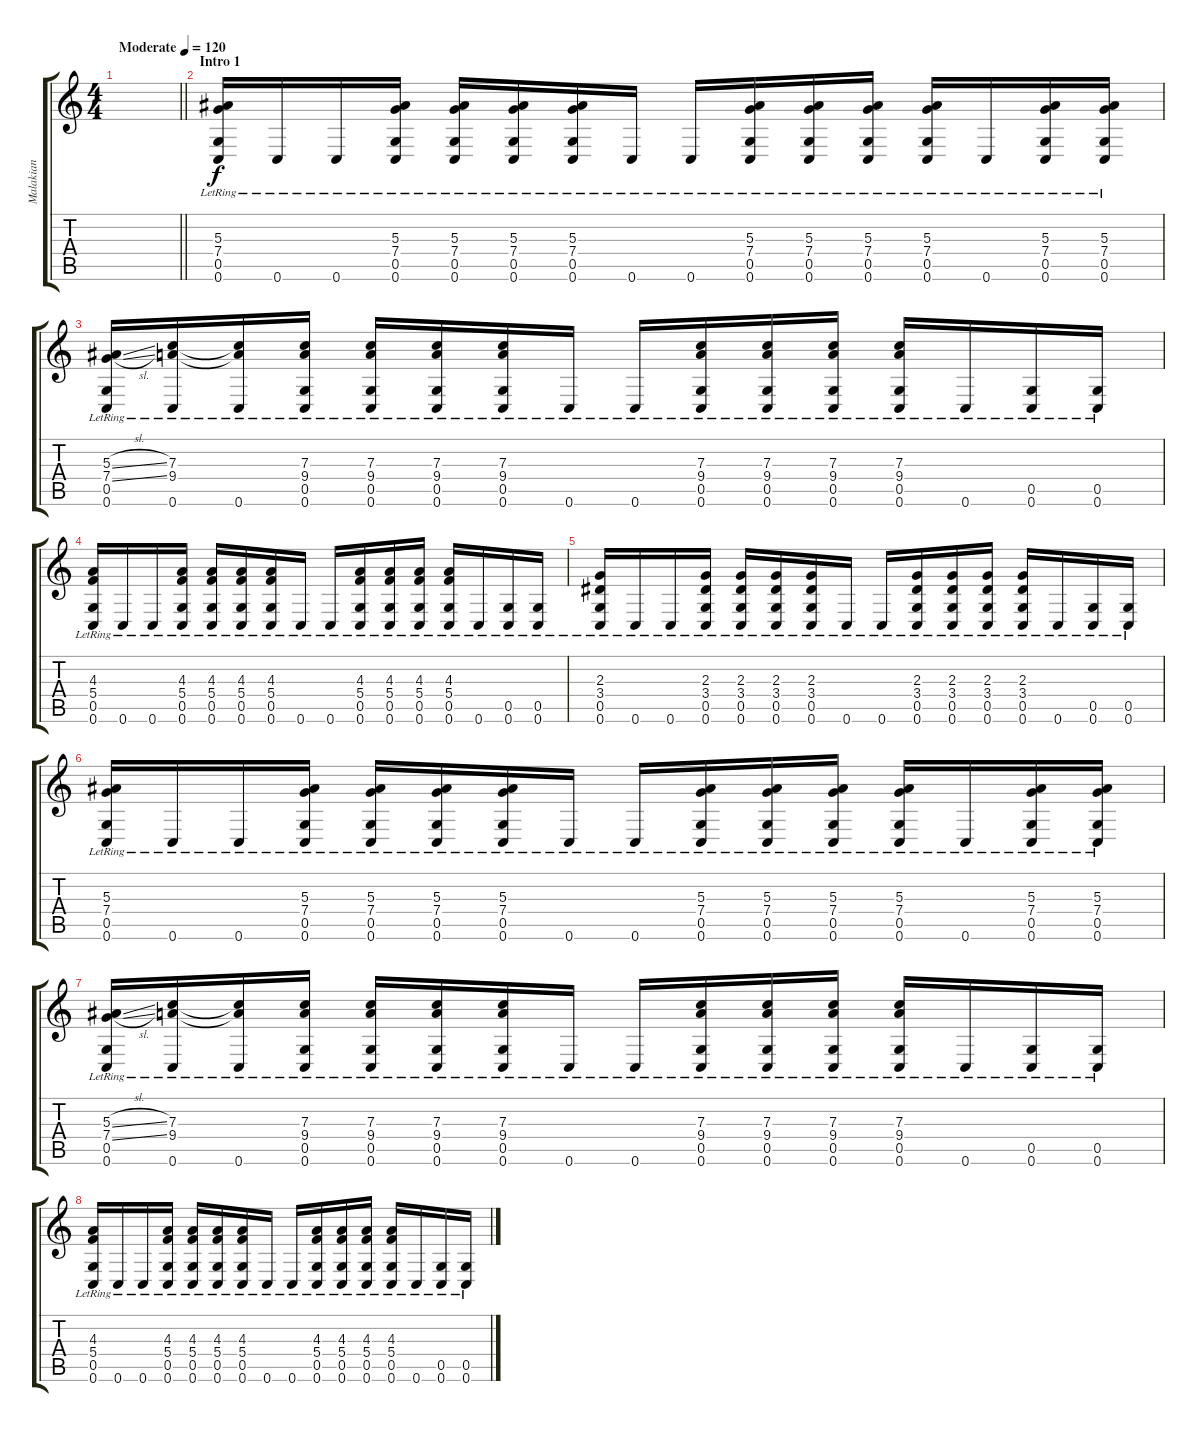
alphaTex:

\track ("Malakian" "Malakian") {instrument acousticguitarsteel}
\staff {score tabs}
\tuning (D4 A3 F3 C3 G2 C2) {hide}
\ts (4 4)
\tempo (120 "Moderate")
\clef g2
\barLineRight lightlight
\ks c
|
\section ("" "Intro 1")
(5.3{lr} 7.4{lr} 0.5{lr} 0.6{lr}).16 0.6{lr}.16 0.6{lr}.16 (5.3{lr} 7.4{lr} 0.5{lr} 0.6{lr}).16 (5.3{lr} 7.4{lr} 0.5{lr} 0.6{lr}).16 (5.3{lr} 7.4{lr} 0.5{lr} 0.6{lr}).16 (5.3{lr} 7.4{lr} 0.5{lr} 0.6{lr}).16 0.6{lr}.16 0.6{lr}.16 (5.3{lr} 7.4{lr} 0.5{lr} 0.6{lr}).16 (5.3{lr} 7.4{lr} 0.5{lr} 0.6{lr}).16 (5.3{lr} 7.4{lr} 0.5{lr} 0.6{lr}).16 (5.3{lr} 7.4{lr} 0.5{lr} 0.6{lr}).16 0.6{lr}.16 (5.3{lr} 7.4{lr} 0.5{lr} 0.6{lr}).16 (5.3{lr} 7.4{lr} 0.5{lr} 0.6{lr}).16 |
(5.3{sl} 7.4{sl} 0.5{lr} 0.6{lr}).16 (7.3{lr} 9.4{lr} 0.6{lr}).16 (7.3{t} 9.4{t} 0.6{lr}).16 (7.3{lr} 9.4{lr} 0.5{lr} 0.6{lr}).16 (7.3{lr} 9.4{lr} 0.5{lr} 0.6{lr}).16 (7.3{lr} 9.4{lr} 0.5{lr} 0.6{lr}).16 (7.3{lr} 9.4{lr} 0.5{lr} 0.6{lr}).16 0.6{lr}.16 0.6{lr}.16 (7.3{lr} 9.4{lr} 0.5{lr} 0.6{lr}).16 (7.3{lr} 9.4{lr} 0.5{lr} 0.6{lr}).16 (7.3{lr} 9.4{lr} 0.5{lr} 0.6{lr}).16 (7.3{lr} 9.4{lr} 0.5{lr} 0.6{lr}).16 0.6{lr}.16 (0.5{lr} 0.6{lr}).16 (0.5{lr} 0.6{lr}).16 |
(4.3{lr} 5.4{lr} 0.5{lr} 0.6{lr}).16 0.6{lr}.16 0.6{lr}.16 (4.3{lr} 5.4{lr} 0.5{lr} 0.6{lr}).16 (4.3{lr} 5.4{lr} 0.5{lr} 0.6{lr}).16 (4.3{lr} 5.4{lr} 0.5{lr} 0.6{lr}).16 (4.3{lr} 5.4{lr} 0.5{lr} 0.6{lr}).16 0.6{lr}.16 0.6{lr}.16 (4.3{lr} 5.4{lr} 0.5{lr} 0.6{lr}).16 (4.3{lr} 5.4{lr} 0.5{lr} 0.6{lr}).16 (4.3{lr} 5.4{lr} 0.5{lr} 0.6{lr}).16 (4.3{lr} 5.4{lr} 0.5{lr} 0.6{lr}).16 0.6{lr}.16 (0.5{lr} 0.6{lr}).16 (0.5{lr} 0.6{lr}).16 |
(2.3{lr} 3.4{lr} 0.5{lr} 0.6{lr}).16 0.6{lr}.16 0.6{lr}.16 (2.3{lr} 3.4{lr} 0.5{lr} 0.6{lr}).16 (2.3{lr} 3.4{lr} 0.5{lr} 0.6{lr}).16 (2.3{lr} 3.4{lr} 0.5{lr} 0.6{lr}).16 (2.3{lr} 3.4{lr} 0.5{lr} 0.6{lr}).16 0.6{lr}.16 0.6{lr}.16 (2.3{lr} 3.4{lr} 0.5{lr} 0.6{lr}).16 (2.3{lr} 3.4{lr} 0.5{lr} 0.6{lr}).16 (2.3{lr} 3.4{lr} 0.5{lr} 0.6{lr}).16 (2.3{lr} 3.4{lr} 0.5{lr} 0.6{lr}).16 0.6{lr}.16 (0.5{lr} 0.6{lr}).16 (0.5{lr} 0.6{lr}).16 |
(5.3{lr} 7.4{lr} 0.5{lr} 0.6{lr}).16 0.6{lr}.16 0.6{lr}.16 (5.3{lr} 7.4{lr} 0.5{lr} 0.6{lr}).16 (5.3{lr} 7.4{lr} 0.5{lr} 0.6{lr}).16 (5.3{lr} 7.4{lr} 0.5{lr} 0.6{lr}).16 (5.3{lr} 7.4{lr} 0.5{lr} 0.6{lr}).16 0.6{lr}.16 0.6{lr}.16 (5.3{lr} 7.4{lr} 0.5{lr} 0.6{lr}).16 (5.3{lr} 7.4{lr} 0.5{lr} 0.6{lr}).16 (5.3{lr} 7.4{lr} 0.5{lr} 0.6{lr}).16 (5.3{lr} 7.4{lr} 0.5{lr} 0.6{lr}).16 0.6{lr}.16 (5.3{lr} 7.4{lr} 0.5{lr} 0.6{lr}).16 (5.3{lr} 7.4{lr} 0.5{lr} 0.6{lr}).16 |
(5.3{sl} 7.4{sl} 0.5{lr} 0.6{lr}).16 (7.3{lr} 9.4{lr} 0.6{lr}).16 (7.3{t} 9.4{t} 0.6{lr}).16 (7.3{lr} 9.4{lr} 0.5{lr} 0.6{lr}).16 (7.3{lr} 9.4{lr} 0.5{lr} 0.6{lr}).16 (7.3{lr} 9.4{lr} 0.5{lr} 0.6{lr}).16 (7.3{lr} 9.4{lr} 0.5{lr} 0.6{lr}).16 0.6{lr}.16 0.6{lr}.16 (7.3{lr} 9.4{lr} 0.5{lr} 0.6{lr}).16 (7.3{lr} 9.4{lr} 0.5{lr} 0.6{lr}).16 (7.3{lr} 9.4{lr} 0.5{lr} 0.6{lr}).16 (7.3{lr} 9.4{lr} 0.5{lr} 0.6{lr}).16 0.6{lr}.16 (0.5{lr} 0.6{lr}).16 (0.5{lr} 0.6{lr}).16 |
(4.3{lr} 5.4{lr} 0.5{lr} 0.6{lr}).16 0.6{lr}.16 0.6{lr}.16 (4.3{lr} 5.4{lr} 0.5{lr} 0.6{lr}).16 (4.3{lr} 5.4{lr} 0.5{lr} 0.6{lr}).16 (4.3{lr} 5.4{lr} 0.5{lr} 0.6{lr}).16 (4.3{lr} 5.4{lr} 0.5{lr} 0.6{lr}).16 0.6{lr}.16 0.6{lr}.16 (4.3{lr} 5.4{lr} 0.5{lr} 0.6{lr}).16 (4.3{lr} 5.4{lr} 0.5{lr} 0.6{lr}).16 (4.3{lr} 5.4{lr} 0.5{lr} 0.6{lr}).16 (4.3{lr} 5.4{lr} 0.5{lr} 0.6{lr}).16 0.6{lr}.16 (0.5{lr} 0.6{lr}).16 (0.5{lr} 0.6{lr}).16
